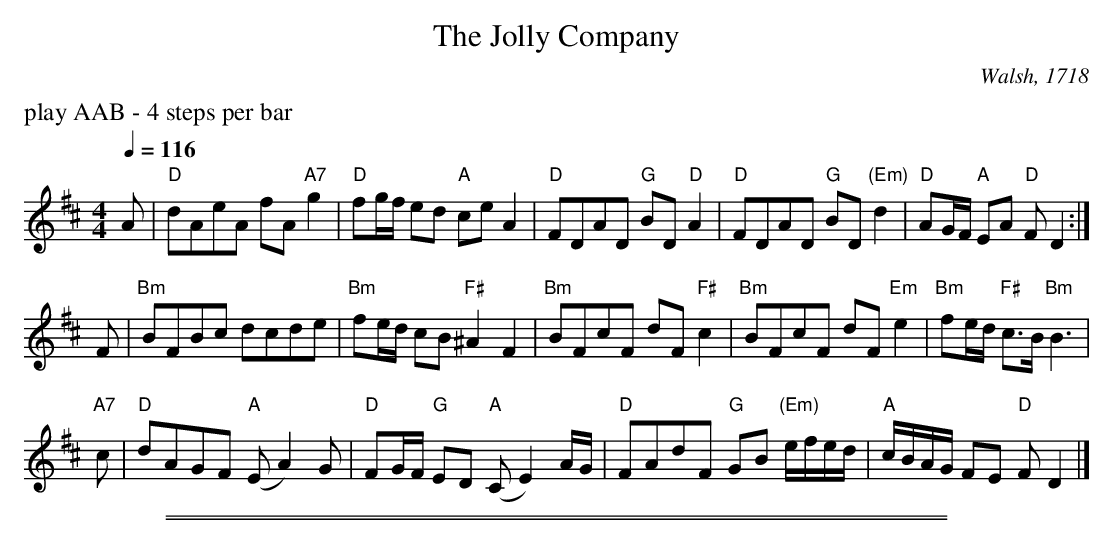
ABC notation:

X:1
T: The Jolly Company
O: Walsh, 1718
M: 4/4
Q: 1/4=116
L: 1/8
K: D
%%text play AAB - 4 steps per bar
A |\
"D"dAeA fA "A7"g2 | "D"fg/f/ ed "A"ce A2 | "D"FDAD "G"BD "D"A2 | "D"FDAD "G"BD "(Em)"d2 | "D"AG/F/ "A"EA "D"F D2 :|
F |\
"Bm"BFBc dcde | "Bm"fe/d/ cB "F#"^A2 F2 | "Bm"BFcF dF "F#"c2 | "Bm"BFcF dF "Em"e2 | "Bm"fe/d/ "F#"c>B "Bm"B3 |
"A7"c |\
"D"dAGF "A"(EA2)G | "D"FG/F/ "G"ED "A"(CE2) A/G/ | "D"FAdF "G"GB "(Em)" e/f/e/d/ | "A"c/B/A/G/ FE "D"F D2 |]
